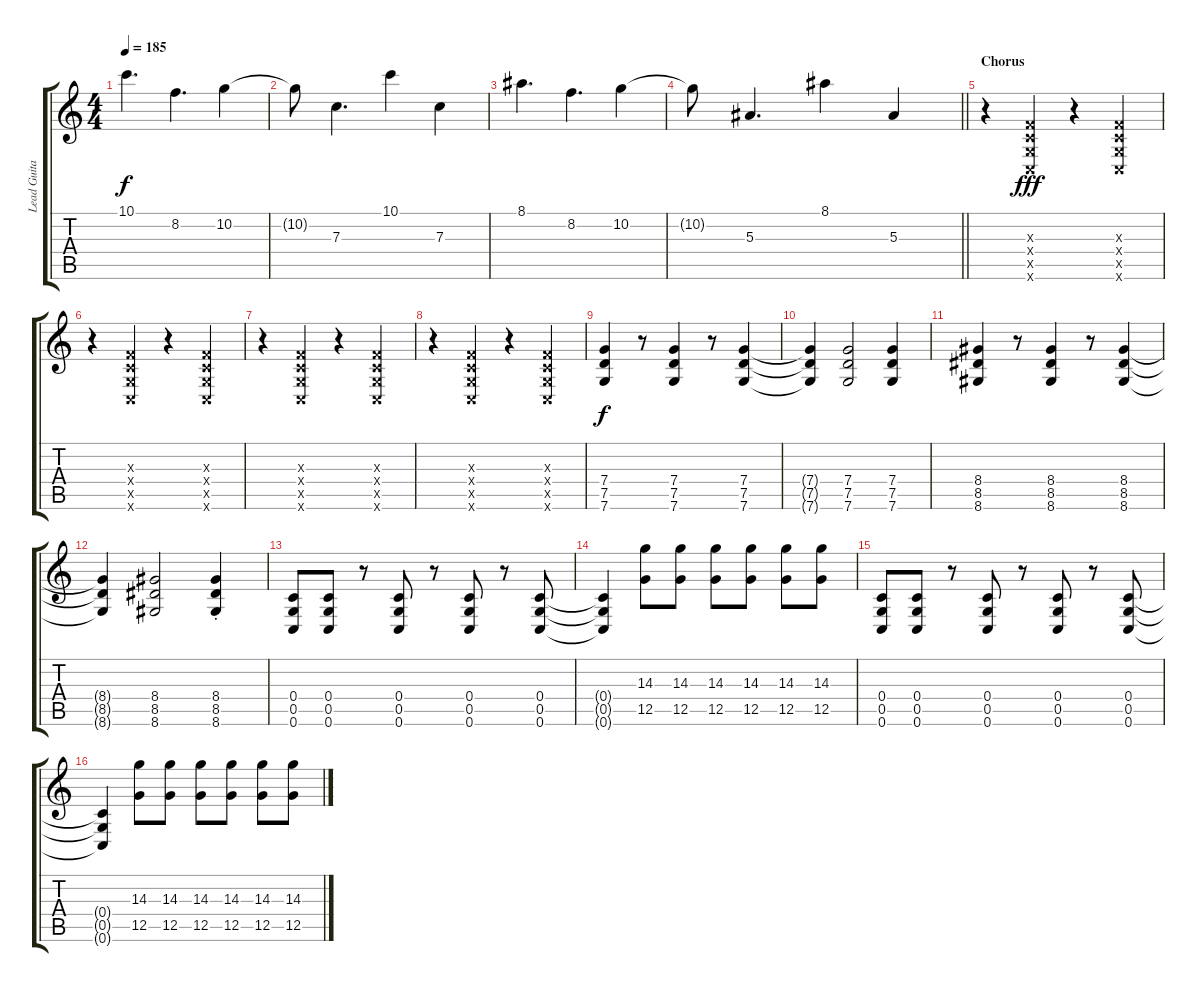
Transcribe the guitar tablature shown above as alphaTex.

\track ("Lead Guitar" "Lead Guita") {instrument overdrivenguitar}
\staff {score tabs}
\tuning (D4 A3 F3 C3 G2 C2) {hide}
\ts (4 4)
\tempo 185
\clef g2
\ks c
10.1.4{d dy f} 8.2.4{d} 10.2.4 |
10.2{t}.8 7.3.4{d} 10.1.4 7.3.4 |
8.1.4{d} 8.2.4{d} 10.2.4 |
\barLineRight lightlight
10.2{t}.8 5.3.4{d} 8.1.4 5.3.4 |
\section ("" "Chorus")
r.4 (0.3{x} 0.4{x} 0.5{x} 0.6{x}).4{dy fff} r.4 (0.3{x} 0.4{x} 0.5{x} 0.6{x}).4 |
r.4 (0.3{x} 0.4{x} 0.5{x} 0.6{x}).4 r.4 (0.3{x} 0.4{x} 0.5{x} 0.6{x}).4 |
r.4 (0.3{x} 0.4{x} 0.5{x} 0.6{x}).4 r.4 (0.3{x} 0.4{x} 0.5{x} 0.6{x}).4 |
r.4 (0.3{x} 0.4{x} 0.5{x} 0.6{x}).4 r.4 (0.3{x} 0.4{x} 0.5{x} 0.6{x}).4 |
(7.4 7.5 7.6).4{dy f} r.8 (7.4 7.5 7.6).4 r.8 (7.4 7.5 7.6).4 |
(7.4{t} 7.5{t} 7.6{t}).4 (7.4 7.5 7.6).2 (7.4 7.5 7.6).4 |
(8.4 8.5 8.6).4 r.8 (8.4 8.5 8.6).4 r.8 (8.4 8.5 8.6).4 |
(8.4{t} 8.5{t} 8.6{t}).4 (8.4 8.5 8.6).2 (8.4{st} 8.5{st} 8.6{st}).4 |
(0.4 0.5 0.6).8{volume 10 balance 0} (0.4 0.5 0.6).8 r.8 (0.4 0.5 0.6).8 r.8 (0.4 0.5 0.6).8 r.8 (0.4 0.5 0.6).8 |
(0.4{t} 0.5{t} 0.6{t}).4 (14.3 12.5).8 (14.3 12.5).8 (14.3 12.5).8 (14.3 12.5).8 (14.3 12.5).8 (14.3 12.5).8 |
(0.4 0.5 0.6).8 (0.4 0.5 0.6).8 r.8 (0.4 0.5 0.6).8 r.8 (0.4 0.5 0.6).8 r.8 (0.4 0.5 0.6).8 |
(0.4{t} 0.5{t} 0.6{t}).4 (14.3 12.5).8 (14.3 12.5).8 (14.3 12.5).8 (14.3 12.5).8 (14.3 12.5).8 (14.3 12.5).8
